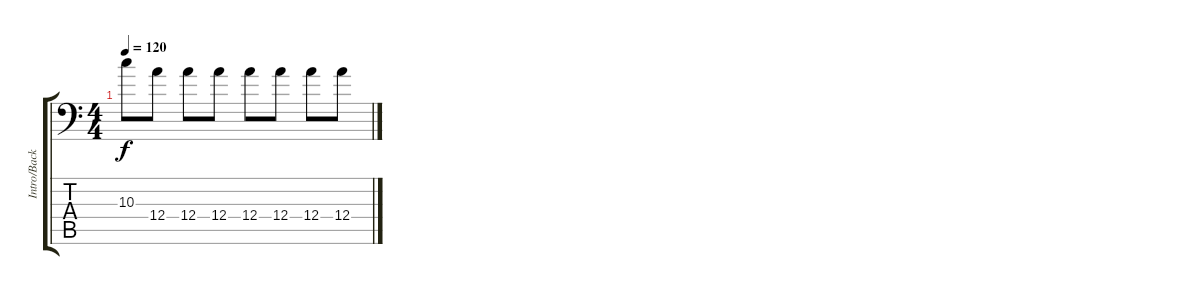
\track ("Intro/Background Guitar 1" "Intro/Back") {instrument electricguitarjazz}
\staff {score tabs}
\tuning (B3 Gb3 D3 A2 E2 A1) {hide}
\ts (4 4)
\tempo 120
\clef f4
\ks c
10.3.8{dy f} 12.4.8 12.4.8 12.4.8 12.4.8 12.4.8 12.4.8 12.4.8
